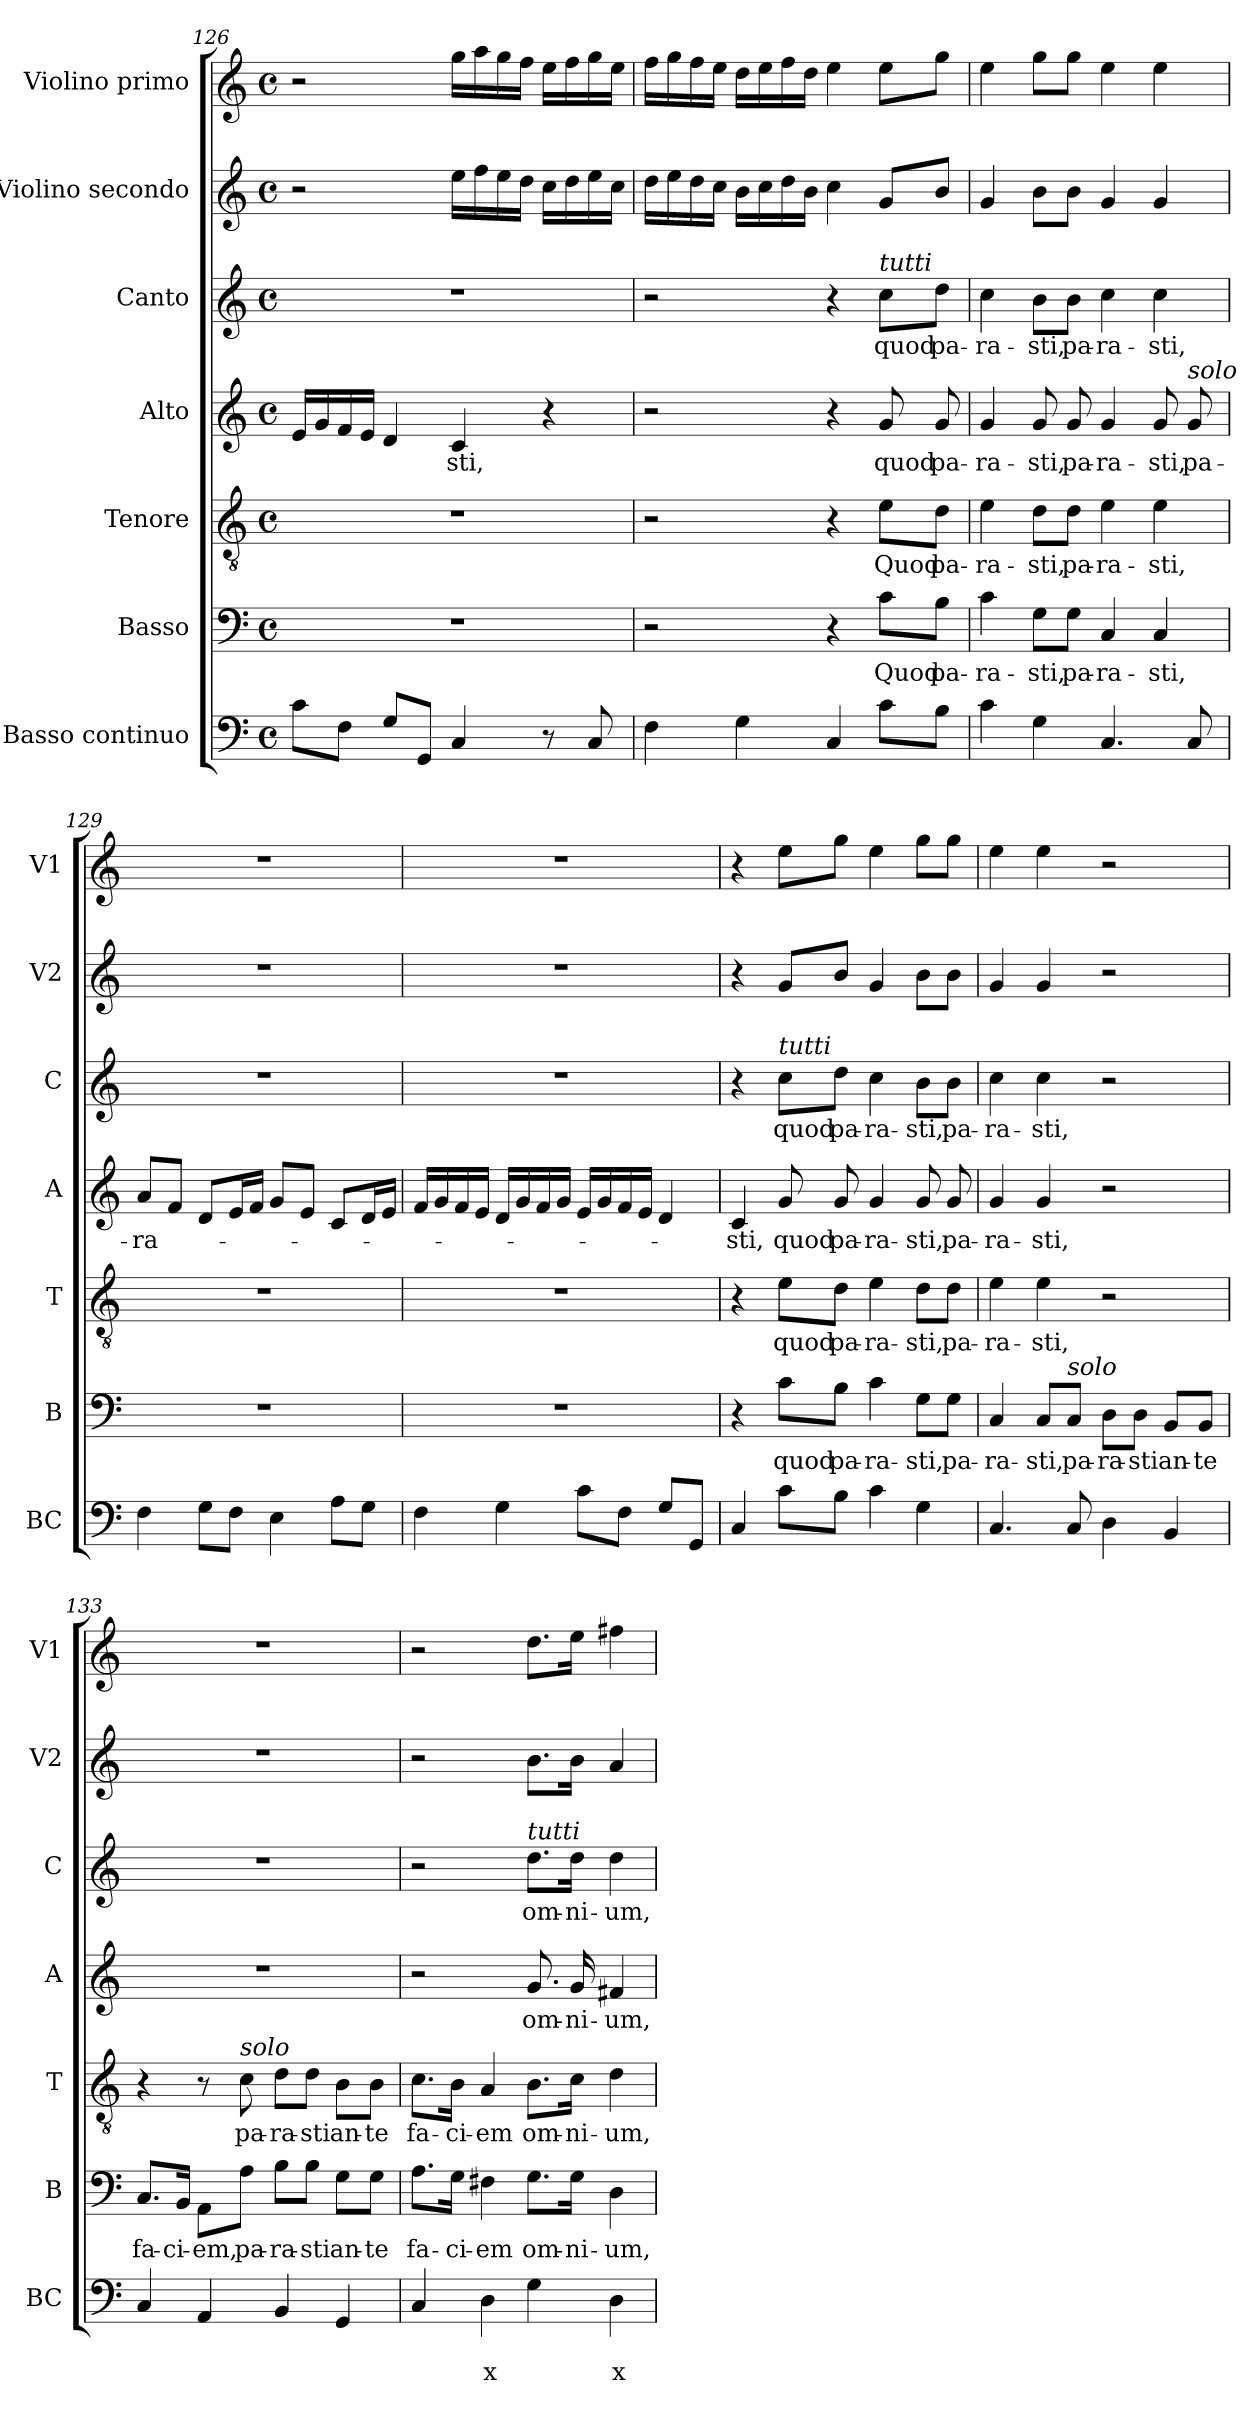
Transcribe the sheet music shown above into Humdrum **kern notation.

**kern	**text	**text	**kern	**text	**kern	**text	**kern	**text	**kern	**text	**kern	**kern
*part7	*part7	*part7	*part6	*part6	*part5	*part5	*part4	*part4	*part3	*part3	*part2	*part1
*staff7	*staff7	*staff7	*staff6	*staff6	*staff5	*staff5	*staff4	*staff4	*staff3	*staff3	*staff2	*staff1
*I"Basso continuo	*	*	*I"Basso	*	*I"Tenore	*	*I"Alto	*	*I"Canto	*	*I"Violino secondo	*I"Violino primo
*I'BC	*	*	*I'B	*	*I'T	*	*I'A	*	*I'C	*	*I'V2	*I'V1
*clefF4	*	*	*clefF4	*	*clefGv2	*	*clefG2	*	*clefG2	*	*clefG2	*clefG2
*k[]	*	*	*k[]	*	*k[]	*	*k[]	*	*k[]	*	*k[]	*k[]
*C:	*	*	*C:	*	*C:	*	*C:	*	*C:	*	*C:	*C:
*M4/4	*	*	*M4/4	*	*M4/4	*	*M4/4	*	*M4/4	*	*M4/4	*M4/4
*met(c)	*	*	*met(c)	*	*met(c)	*	*met(c)	*	*met(c)	*	*met(c)	*met(c)
=126	=126	=126	=126	=126	=126	=126	=126	=126	=126	=126	=126	=126
8c\L	.	.	1r	.	1r	.	16e/LL	.	1r	.	2r	2r
.	.	.	.	.	.	.	16g/	.	.	.	.	.
8F\J	.	.	.	.	.	.	16f/	.	.	.	.	.
.	.	.	.	.	.	.	16e/JJ	.	.	.	.	.
8G/L	.	.	.	.	.	.	4d/	.	.	.	.	.
8GG/J	.	.	.	.	.	.	.	.	.	.	.	.
!	!	!	!	!	!	!	!	!LO:LY:b	!	!	!	!
4C/	.	.	.	.	.	.	4c/	-sti,	.	.	16ee\LL	16gg\LL
.	.	.	.	.	.	.	.	.	.	.	16ff\	16aa\
.	.	.	.	.	.	.	.	.	.	.	16ee\	16gg\
.	.	.	.	.	.	.	.	.	.	.	16dd\JJ	16ff\JJ
8r	.	.	.	.	.	.	4r	.	.	.	16cc\LL	16ee\LL
.	.	.	.	.	.	.	.	.	.	.	16dd\	16ff\
8C/	.	.	.	.	.	.	.	.	.	.	16ee\	16gg\
.	.	.	.	.	.	.	.	.	.	.	16cc\JJ	16ee\JJ
=127	=127	=127	=127	=127	=127	=127	=127	=127	=127	=127	=127	=127
4F\	.	.	2r	.	2r	.	2r	.	2r	.	16dd\LL	16ff\LL
.	.	.	.	.	.	.	.	.	.	.	16ee\	16gg\
.	.	.	.	.	.	.	.	.	.	.	16dd\	16ff\
.	.	.	.	.	.	.	.	.	.	.	16cc\JJ	16ee\JJ
4G\	.	.	.	.	.	.	.	.	.	.	16b\LL	16dd\LL
.	.	.	.	.	.	.	.	.	.	.	16cc\	16ee\
.	.	.	.	.	.	.	.	.	.	.	16dd\	16ff\
.	.	.	.	.	.	.	.	.	.	.	16b\JJ	16dd\JJ
4C/	.	.	4r	.	4r	.	4r	.	4r	.	4cc\	4ee\
!	!	!	!	!	!	!	!	!	!LO:TX:a:i:t=tutti	!	!	!
!	!	!	!	!LO:LY:b	!	!LO:LY:b	!	!LO:LY:b	!	!LO:LY:b	!	!
8c\L	.	.	8c\L	Quod	8e\L	Quod	8g/	quod	8cc\L	quod	8g/L	8ee\L
!	!	!	!	!LO:LY:b	!	!LO:LY:b	!	!LO:LY:b	!	!LO:LY:b	!	!
8B\J	.	.	8B\J	pa-	8d\J	pa-	8g/	pa-	8dd\J	pa-	8b/J	8gg\J
!!LO:LB:g=z
=128	=128	=128	=128	=128	=128	=128	=128	=128	=128	=128	=128	=128
!	!	!	!	!LO:LY:b	!	!LO:LY:b	!	!LO:LY:b	!	!LO:LY:b	!	!
4c\	.	.	4c\	-ra-	4e\	-ra-	4g/	-ra-	4cc\	-ra-	4g/	4ee\
!	!	!	!	!LO:LY:b	!	!LO:LY:b	!	!LO:LY:b	!	!LO:LY:b	!	!
4G\	.	.	8G\L	-sti,	8d\L	-sti,	8g/	-sti,	8b\L	-sti,	8b\L	8gg\L
!	!	!	!	!LO:LY:b	!	!LO:LY:b	!	!LO:LY:b	!	!LO:LY:b	!	!
.	.	.	8G\J	pa-	8d\J	pa-	8g/	pa-	8b\J	pa-	8b\J	8gg\J
!	!	!	!	!LO:LY:b	!	!LO:LY:b	!	!LO:LY:b	!	!LO:LY:b	!	!
4.C/	.	.	4C/	-ra-	4e\	-ra-	4g/	-ra-	4cc\	-ra-	4g/	4ee\
!	!	!	!	!LO:LY:b	!	!LO:LY:b	!	!LO:LY:b	!	!LO:LY:b	!	!
.	.	.	4C/	-sti,	4e\	-sti,	8g/	-sti,	4cc\	-sti,	4g/	4ee\
!	!	!	!	!	!	!	!LO:TX:a:i:t=solo	!	!	!	!	!
!	!	!	!	!	!	!	!	!LO:LY:b	!	!	!	!
8C/	.	.	.	.	.	.	8g/	pa-	.	.	.	.
=129	=129	=129	=129	=129	=129	=129	=129	=129	=129	=129	=129	=129
!	!	!	!	!	!	!	!	!LO:LY:b	!	!	!	!
4F\	.	.	1r	.	1r	.	8a/L	-ra-	1r	.	1r	1r
.	.	.	.	.	.	.	8f/J	.	.	.	.	.
8G\L	.	.	.	.	.	.	8d/L	.	.	.	.	.
8F\J	.	.	.	.	.	.	16e/L	.	.	.	.	.
.	.	.	.	.	.	.	16f/JJ	.	.	.	.	.
4E\	.	.	.	.	.	.	8g/L	.	.	.	.	.
.	.	.	.	.	.	.	8e/J	.	.	.	.	.
8A\L	.	.	.	.	.	.	8c/L	.	.	.	.	.
8G\J	.	.	.	.	.	.	16d/L	.	.	.	.	.
.	.	.	.	.	.	.	16e/JJ	.	.	.	.	.
=130	=130	=130	=130	=130	=130	=130	=130	=130	=130	=130	=130	=130
4F\	.	.	1r	.	1r	.	16f/LL	.	1r	.	1r	1r
.	.	.	.	.	.	.	16g/	.	.	.	.	.
.	.	.	.	.	.	.	16f/	.	.	.	.	.
.	.	.	.	.	.	.	16e/JJ	.	.	.	.	.
4G\	.	.	.	.	.	.	16d/LL	.	.	.	.	.
.	.	.	.	.	.	.	16g/	.	.	.	.	.
.	.	.	.	.	.	.	16f/	.	.	.	.	.
.	.	.	.	.	.	.	16g/JJ	.	.	.	.	.
8c\L	.	.	.	.	.	.	16e/LL	.	.	.	.	.
.	.	.	.	.	.	.	16g/	.	.	.	.	.
8F\J	.	.	.	.	.	.	16f/	.	.	.	.	.
.	.	.	.	.	.	.	16e/JJ	.	.	.	.	.
8G/L	.	.	.	.	.	.	4d/	.	.	.	.	.
8GG/J	.	.	.	.	.	.	.	.	.	.	.	.
=131	=131	=131	=131	=131	=131	=131	=131	=131	=131	=131	=131	=131
!	!	!	!	!	!	!	!	!LO:LY:b	!	!	!	!
4C/	.	.	4r	.	4r	.	4c/	-sti,	4r	.	4r	4r
!	!	!	!	!	!	!	!	!	!LO:TX:a:i:t=tutti	!	!	!
!	!	!	!	!LO:LY:b	!	!LO:LY:b	!	!LO:LY:b	!	!LO:LY:b	!	!
8c\L	.	.	8c\L	quod	8e\L	quod	8g/	quod	8cc\L	quod	8g/L	8ee\L
!	!	!	!	!LO:LY:b	!	!LO:LY:b	!	!LO:LY:b	!	!LO:LY:b	!	!
8B\J	.	.	8B\J	pa-	8d\J	pa-	8g/	pa-	8dd\J	pa-	8b/J	8gg\J
!	!	!	!	!LO:LY:b	!	!LO:LY:b	!	!LO:LY:b	!	!LO:LY:b	!	!
4c\	.	.	4c\	-ra-	4e\	-ra-	4g/	-ra-	4cc\	-ra-	4g/	4ee\
!	!	!	!	!LO:LY:b	!	!LO:LY:b	!	!LO:LY:b	!	!LO:LY:b	!	!
4G\	.	.	8G\L	-sti,	8d\L	-sti,	8g/	-sti,	8b\L	-sti,	8b\L	8gg\L
!	!	!	!	!LO:LY:b	!	!LO:LY:b	!	!LO:LY:b	!	!LO:LY:b	!	!
.	.	.	8G\J	pa-	8d\J	pa-	8g/	pa-	8b\J	pa-	8b\J	8gg\J
!!LO:PB:g=z
=132	=132	=132	=132	=132	=132	=132	=132	=132	=132	=132	=132	=132
!	!	!	!	!LO:LY:b	!	!LO:LY:b	!	!LO:LY:b	!	!LO:LY:b	!	!
4.C/	.	.	4C/	-ra-	4e\	-ra-	4g/	-ra-	4cc\	-ra-	4g/	4ee\
!	!	!	!	!LO:LY:b	!	!LO:LY:b	!	!LO:LY:b	!	!LO:LY:b	!	!
.	.	.	8C/L	-sti,	4e\	-sti,	4g/	-sti,	4cc\	-sti,	4g/	4ee\
!	!	!	!LO:TX:a:i:t=solo	!	!	!	!	!	!	!	!	!
!	!	!	!	!LO:LY:b	!	!	!	!	!	!	!	!
8C/	.	.	8C/J	pa-	.	.	.	.	.	.	.	.
!	!	!	!	!LO:LY:b	!	!	!	!	!	!	!	!
4D\	.	.	8D\L	-ra-	2r	.	2r	.	2r	.	2r	2r
!	!	!	!	!LO:LY:b	!	!	!	!	!	!	!	!
.	.	.	8D\J	-sti	.	.	.	.	.	.	.	.
!	!	!	!	!LO:LY:b	!	!	!	!	!	!	!	!
4BB/	.	.	8BB/L	an-	.	.	.	.	.	.	.	.
!	!	!	!	!LO:LY:b	!	!	!	!	!	!	!	!
.	.	.	8BB/J	-te	.	.	.	.	.	.	.	.
=133	=133	=133	=133	=133	=133	=133	=133	=133	=133	=133	=133	=133
!	!	!	!	!LO:LY:b	!	!	!	!	!	!	!	!
4C/	.	.	8.C/L	fa-	4r	.	1r	.	1r	.	1r	1r
!	!	!	!	!LO:LY:b	!	!	!	!	!	!	!	!
.	.	.	16BB/Jk	-ci-	.	.	.	.	.	.	.	.
!	!	!	!	!LO:LY:b	!	!	!	!	!	!	!	!
4AA/	.	.	8AA\L	-em,	8r	.	.	.	.	.	.	.
!	!	!	!	!	!LO:TX:a:i:t=solo	!	!	!	!	!	!	!
!	!	!	!	!LO:LY:b	!	!LO:LY:b	!	!	!	!	!	!
.	.	.	8A\J	pa-	8c\	pa-	.	.	.	.	.	.
!	!	!	!	!LO:LY:b	!	!LO:LY:b	!	!	!	!	!	!
4BB/	.	.	8B\L	-ra-	8d\L	-ra-	.	.	.	.	.	.
!	!	!	!	!LO:LY:b	!	!LO:LY:b	!	!	!	!	!	!
.	.	.	8B\J	-sti	8d\J	-sti	.	.	.	.	.	.
!	!	!	!	!LO:LY:b	!	!LO:LY:b	!	!	!	!	!	!
4GG/	.	.	8G\L	an-	8B\L	an-	.	.	.	.	.	.
!	!	!	!	!LO:LY:b	!	!LO:LY:b	!	!	!	!	!	!
.	.	.	8G\J	-te	8B\J	-te	.	.	.	.	.	.
=134	=134	=134	=134	=134	=134	=134	=134	=134	=134	=134	=134	=134
!	!	!	!	!LO:LY:b	!	!LO:LY:b	!	!	!	!	!	!
4C/	.	.	8.A\L	fa-	8.c\L	fa-	2r	.	2r	.	2r	2r
!	!	!	!	!LO:LY:b	!	!LO:LY:b	!	!	!	!	!	!
.	.	.	16G\Jk	-ci-	16B\Jk	-ci-	.	.	.	.	.	.
!	!	!LO:LY:b	!	!LO:LY:b	!	!LO:LY:b	!	!	!	!	!	!
4D\	.	x	4F#X\	-em	4A/	-em	.	.	.	.	.	.
!	!	!	!	!	!	!	!	!	!LO:TX:a:i:t=tutti	!	!	!
!	!	!	!	!LO:LY:b	!	!LO:LY:b	!	!LO:LY:b	!	!LO:LY:b	!	!
4G\	.	.	8.G\L	om-	8.B\L	om-	8.g/	om-	8.dd\L	om-	8.b\L	8.dd\L
!	!	!	!	!LO:LY:b	!	!LO:LY:b	!	!LO:LY:b	!	!LO:LY:b	!	!
.	.	.	16G\Jk	-ni-	16c\Jk	-ni-	16g/	-ni-	16dd\Jk	-ni-	16b\Jk	16ee\Jk
!	!	!LO:LY:b	!	!LO:LY:b	!	!LO:LY:b	!	!LO:LY:b	!	!LO:LY:b	!	!
4D\	.	x	4D\	-um,	4d\	-um,	4f#X/	-um,	4dd\	-um,	4a/	4ff#X\
=	=	=	=	=	=	=	=	=	=	=	=	=
*-	*-	*-	*-	*-	*-	*-	*-	*-	*-	*-	*-	*-
